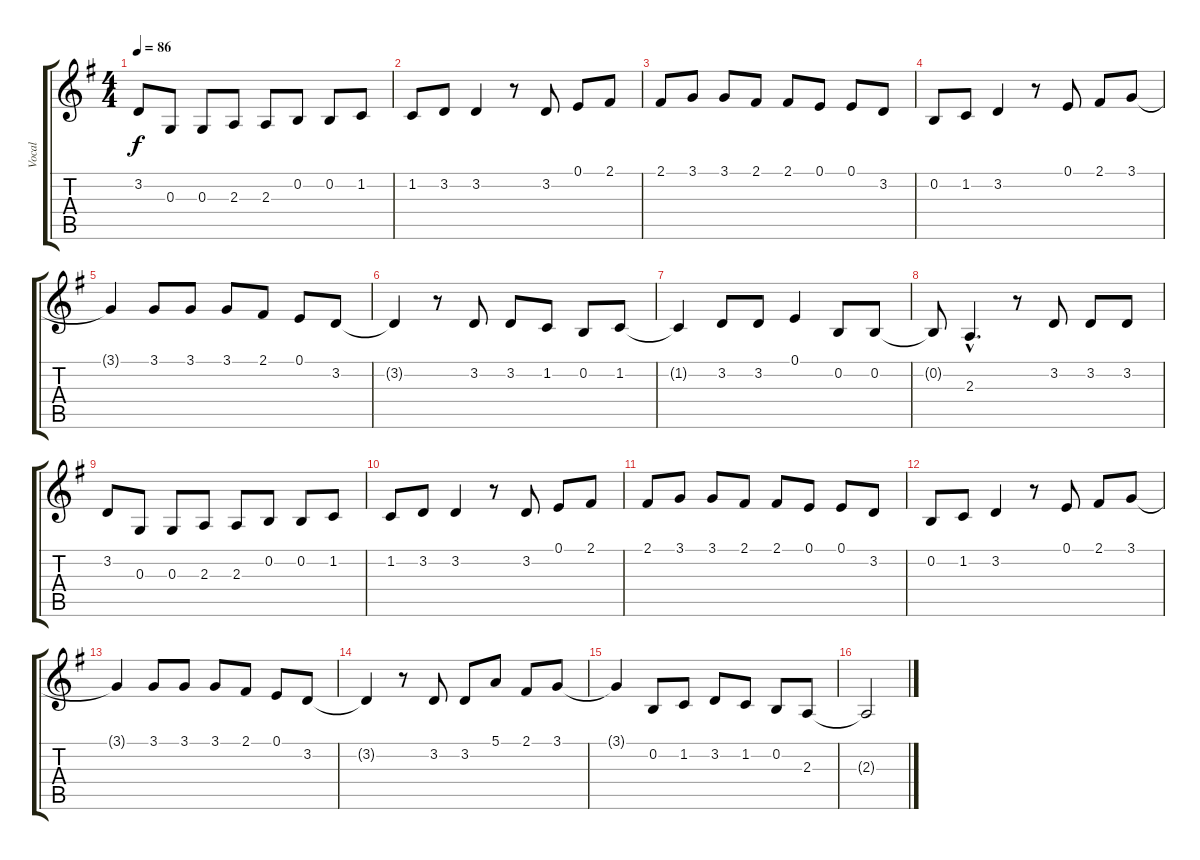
\track ("Vocal" "Vocal") {instrument flute}
\staff {score tabs}
\tuning (E4 B3 G3 D3 A2 E2) {hide}
\ts (4 4)
\tempo 86
\clef g2
\ks g
3.2.8{dy f} 0.3.8 0.3.8 2.3.8 2.3.8 0.2.8 0.2.8 1.2.8 |
1.2.8 3.2.8 3.2.4 r.8 3.2.8 0.1.8 2.1.8 |
2.1.8 3.1.8 3.1.8 2.1.8 2.1.8 0.1.8 0.1.8 3.2.8 |
0.2.8 1.2.8 3.2.4 r.8 0.1.8 2.1.8 3.1.8 |
3.1{t}.4 3.1.8 3.1.8 3.1.8 2.1.8 0.1.8 3.2.8 |
3.2{t}.4 r.8 3.2.8 3.2.8 1.2.8 0.2.8 1.2.8 |
1.2{t}.4 3.2.8 3.2.8 0.1.4 0.2.8 0.2.8 |
0.2{t}.8 2.3{hac}.4{d} r.8 3.2.8 3.2.8 3.2.8 |
3.2.8 0.3.8 0.3.8 2.3.8 2.3.8 0.2.8 0.2.8 1.2.8 |
1.2.8 3.2.8 3.2.4 r.8 3.2.8 0.1.8 2.1.8 |
2.1.8 3.1.8 3.1.8 2.1.8 2.1.8 0.1.8 0.1.8 3.2.8 |
0.2.8 1.2.8 3.2.4 r.8 0.1.8 2.1.8 3.1.8 |
3.1{t}.4 3.1.8 3.1.8 3.1.8 2.1.8 0.1.8 3.2.8 |
3.2{t}.4 r.8 3.2.8 3.2.8 5.1.8 2.1.8 3.1.8 |
3.1{t}.4 0.2.8 1.2.8 3.2.8 1.2.8 0.2.8 2.3.8 |
2.3{t}.2
